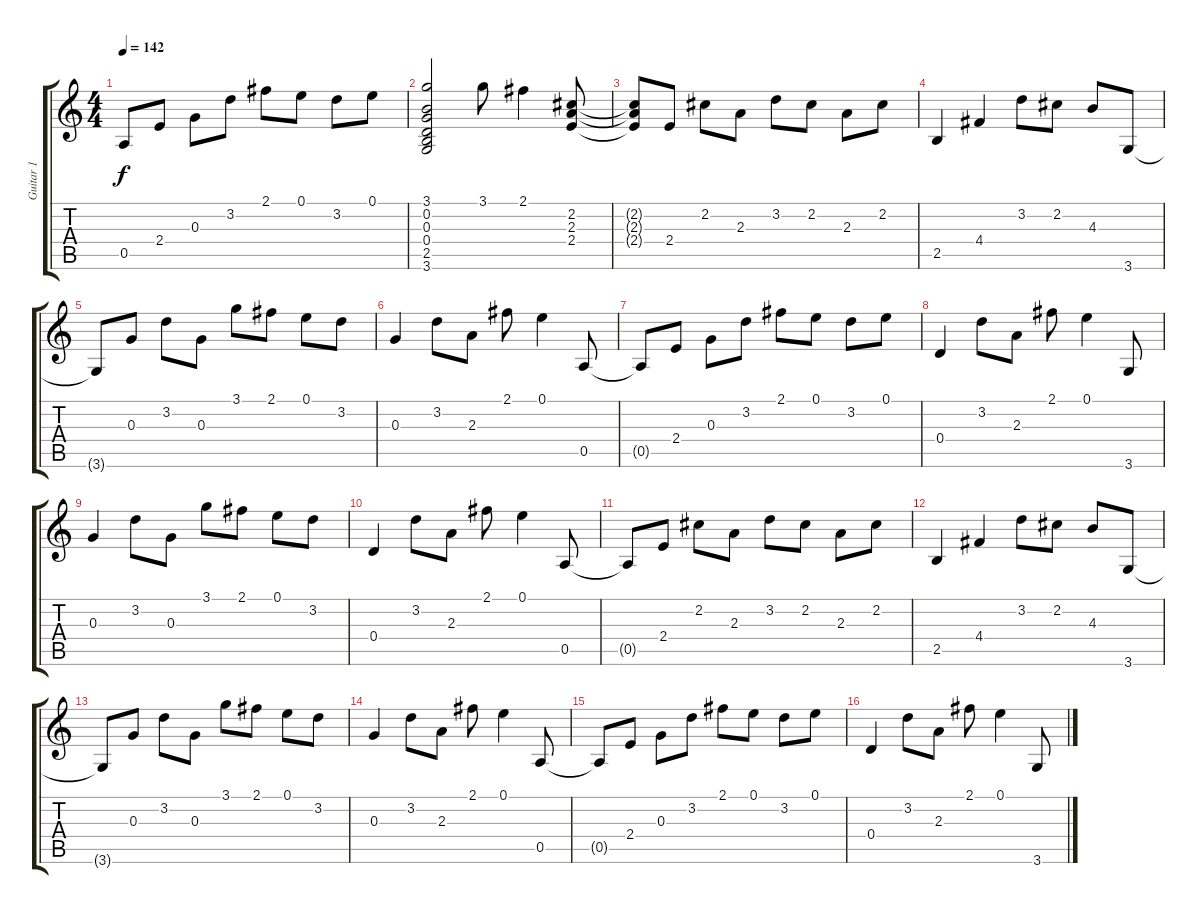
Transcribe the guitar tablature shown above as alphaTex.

\track ("Guitar 1" "Guitar 1") {instrument electricguitarclean}
\staff {score tabs}
\tuning (E4 B3 G3 D3 A2 E2) {hide}
\ts (4 4)
\tempo 142
\clef g2
\ks c
0.5{t}.8{dy f} 2.4.8 0.3.8 3.2.8 2.1.8 0.1.8 3.2.8 0.1.8 |
(3.1 0.2 0.3 0.4 2.5 3.6).2 3.1.8 2.1.4 (2.2 2.3 2.4).8 |
(2.2{t} 2.3{t} 2.4{t}).8 2.4.8 2.2.8 2.3.8 3.2.8 2.2.8 2.3.8 2.2.8 |
2.5.4 4.4.4 3.2.8 2.2.8 4.3.8 3.6.8 |
3.6{t}.8 0.3.8 3.2.8 0.3.8 3.1.8 2.1.8 0.1.8 3.2.8 |
0.3.4 3.2.8 2.3.8 2.1.8 0.1.4 0.5.8 |
0.5{t}.8 2.4.8 0.3.8 3.2.8 2.1.8 0.1.8 3.2.8 0.1.8 |
0.4.4 3.2.8 2.3.8 2.1.8 0.1.4 3.6.8 |
0.3.4 3.2.8 0.3.8 3.1.8 2.1.8 0.1.8 3.2.8 |
0.4.4 3.2.8 2.3.8 2.1.8 0.1.4 0.5.8 |
0.5{t}.8 2.4.8 2.2.8 2.3.8 3.2.8 2.2.8 2.3.8 2.2.8 |
2.5.4 4.4.4 3.2.8 2.2.8 4.3.8 3.6.8 |
3.6{t}.8 0.3.8 3.2.8 0.3.8 3.1.8 2.1.8 0.1.8 3.2.8 |
0.3.4 3.2.8 2.3.8 2.1.8 0.1.4 0.5.8 |
0.5{t}.8 2.4.8 0.3.8 3.2.8 2.1.8 0.1.8 3.2.8 0.1.8 |
0.4.4 3.2.8 2.3.8 2.1.8 0.1.4 3.6.8
